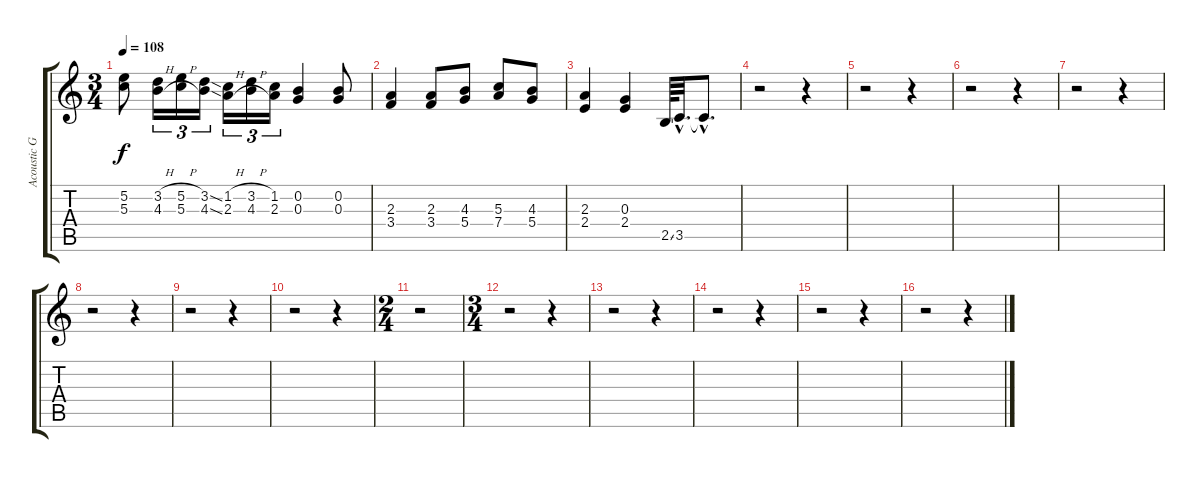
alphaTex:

\track ("Acoustic Guitar (Riff A1)" "Acoustic G") {instrument acousticguitarsteel}
\staff {score tabs}
\tuning (E4 B3 G3 D3 A2 E2) {hide}
\ts (3 4)
\tempo 108
\clef g2
\ks c
(5.2 5.3).8{dy f} (3.2{h} 4.3{h}).16{tu (3 2)} (5.2{h} 5.3{h}).16{tu (3 2)} (3.2{ss} 4.3{ss}).16{tu (3 2)} (1.2{h} 2.3{h}).16{tu (3 2)} (3.2{h} 4.3{h}).16{tu (3 2)} (1.2 2.3).16{tu (3 2)} (0.2 0.3).4 (0.2 0.3).8 |
(2.3 3.4).4 (2.3 3.4).8 (4.3 5.4).8 (5.3 7.4).8 (4.3 5.4).8 |
(2.3 2.4).4 (0.3 2.4).4 2.5{ss}.64 3.5{hac}.32{d} 3.5{hac t}.8{d} |
r.2 r.4 |
r.2 r.4 |
r.2 r.4 |
r.2 r.4 |
r.2 r.4 |
r.2 r.4 |
r.2 r.4 |
\ts (2 4)
r.2 |
\ts (3 4)
r.2 r.4 |
r.2 r.4 |
r.2 r.4 |
r.2 r.4 |
r.2 r.4
